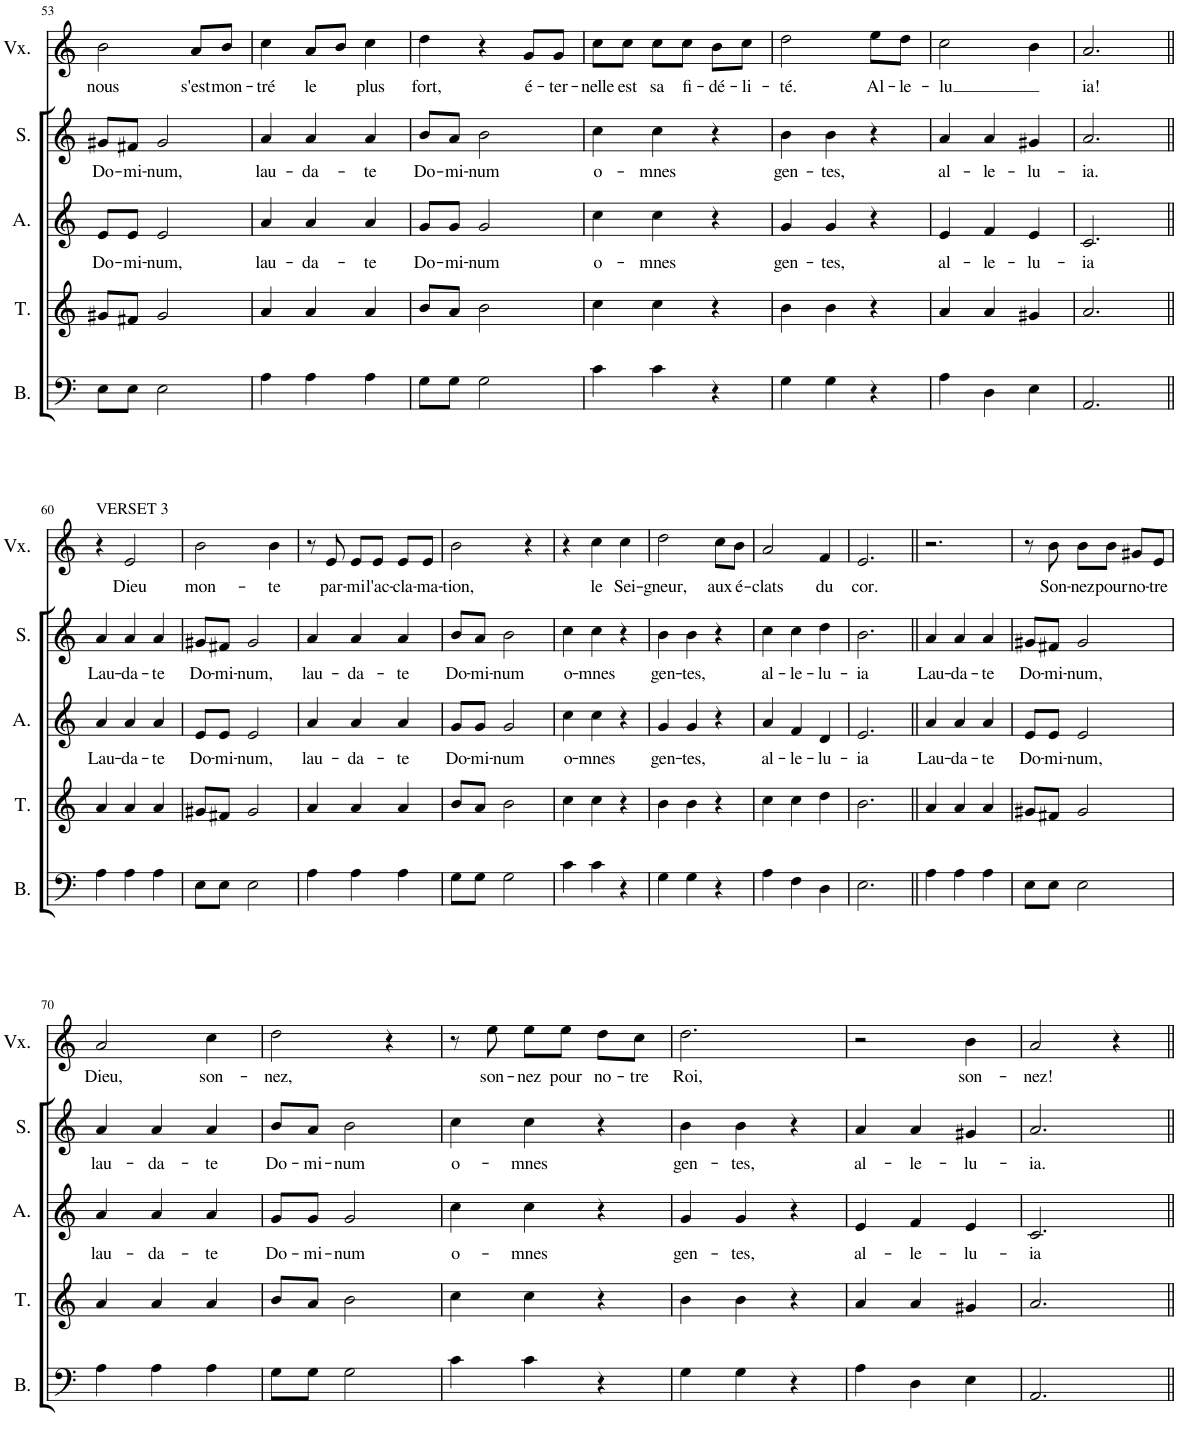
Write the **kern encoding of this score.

**kern	**kern	**kern	**text	**kern	**text	**kern	**text
*part5	*part4	*part3	*part3	*part2	*part2	*part1	*part1
*staff5	*staff4	*staff3	*staff3	*staff2	*staff2	*staff1	*staff1
*I"Bass	*I"Tenor	*I"Alto	*	*I"Soprano	*	*I"Voix	*
*I'B.	*I'T.	*I'A.	*	*I'S.	*	*I'Vx.	*
!!LO:PB:g=z
*clefF4	*clefG2	*clefG2	*	*clefG2	*	*clefG2	*
*k[]	*k[]	*k[]	*	*k[]	*	*k[]	*
*M3/4	*M3/4	*M3/4	*	*M3/4	*	*M3/4	*
=53	=53	=53	=53	=53	=53	=53	=53
!	!	!	!LO:LY:b	!	!LO:LY:b	!	!LO:LY:b
8E\L	8g#X/L	8e/L	Do-	8g#X/L	Do-	2b\	nous
!	!	!	!LO:LY:b	!	!LO:LY:b	!	!
8E\J	8f#X/J	8e/J	-mi-	8f#X/J	-mi-	.	.
!	!	!	!LO:LY:b	!	!LO:LY:b	!	!
2E\	2g#/	2e/	-num,	2g#/	-num,	.	.
!	!	!	!	!	!	!	!LO:LY:b
.	.	.	.	.	.	8a/L	s'est
!	!	!	!	!	!	!	!LO:LY:b
.	.	.	.	.	.	8b/J	mon-
=54	=54	=54	=54	=54	=54	=54	=54
!	!	!	!LO:LY:b	!	!LO:LY:b	!	!LO:LY:b
4A\	4a/	4a/	lau-	4a/	lau-	4cc\	-tré
!	!	!	!LO:LY:b	!	!LO:LY:b	!	!LO:LY:b
4A\	4a/	4a/	-da-	4a/	-da-	8a/L	le
.	.	.	.	.	.	8b/J	.
!	!	!	!LO:LY:b	!	!LO:LY:b	!	!LO:LY:b
4A\	4a/	4a/	-te	4a/	-te	4cc\	plus
=55	=55	=55	=55	=55	=55	=55	=55
!	!	!	!LO:LY:b	!	!LO:LY:b	!	!LO:LY:b
8G\L	8b/L	8g/L	Do-	8b/L	Do-	4dd\	fort,
!	!	!	!LO:LY:b	!	!LO:LY:b	!	!
8G\J	8a/J	8g/J	-mi-	8a/J	-mi-	.	.
!	!	!	!LO:LY:b	!	!LO:LY:b	!	!
2G\	2b\	2g/	-num	2b\	-num	4r	.
!	!	!	!	!	!	!	!LO:LY:b
.	.	.	.	.	.	8g/L	é-
!	!	!	!	!	!	!	!LO:LY:b
.	.	.	.	.	.	8g/J	-ter-
=56	=56	=56	=56	=56	=56	=56	=56
!	!	!	!LO:LY:b	!	!LO:LY:b	!	!LO:LY:b
4c\	4cc\	4cc\	o-	4cc\	o-	8cc\L	-nelle
!	!	!	!	!	!	!	!LO:LY:b
.	.	.	.	.	.	8cc\J	est
!	!	!	!LO:LY:b	!	!LO:LY:b	!	!LO:LY:b
4c\	4cc\	4cc\	-mnes	4cc\	-mnes	8cc\L	sa
!	!	!	!	!	!	!	!LO:LY:b
.	.	.	.	.	.	8cc\J	fi-
!	!	!	!	!	!	!	!LO:LY:b
4r	4r	4r	.	4r	.	8b\L	-dé-
!	!	!	!	!	!	!	!LO:LY:b
.	.	.	.	.	.	8cc\J	-li-
=57	=57	=57	=57	=57	=57	=57	=57
!	!	!	!LO:LY:b	!	!LO:LY:b	!	!LO:LY:b
4G\	4b\	4g/	gen-	4b\	gen-	2dd\	-té.
!	!	!	!LO:LY:b	!	!LO:LY:b	!	!
4G\	4b\	4g/	-tes,	4b\	-tes,	.	.
!	!	!	!	!	!	!	!LO:LY:b
4r	4r	4r	.	4r	.	8ee\L	Al-
!	!	!	!	!	!	!	!LO:LY:b
.	.	.	.	.	.	8dd\J	-le-
=58	=58	=58	=58	=58	=58	=58	=58
!	!	!	!LO:LY:b	!	!LO:LY:b	!	!LO:LY:b
4A\	4a/	4e/	al-	4a/	al-	2cc\	-lu
!	!	!	!LO:LY:b	!	!LO:LY:b	!	!
4D\	4a/	4f/	-le-	4a/	-le-	.	.
!	!	!	!LO:LY:b	!	!LO:LY:b	!	!
4E\	4g#X/	4e/	-lu-	4g#X/	-lu-	4b\	.
=59	=59	=59	=59	=59	=59	=59	=59
!	!	!	!LO:LY:b	!	!LO:LY:b	!	!LO:LY:b
2.AA/	2.a/	2.c/	-ia	2.a/	-ia.	2.a/	ia!
!!LO:LB:g=z
=60||	=60||	=60||	=60||	=60||	=60||	=60||	=60||
!	!	!	!	!	!	!LO:TX:a:t=VERSET 3	!
!	!	!	!LO:LY:b	!	!LO:LY:b	!	!
4A\	4a/	4a/	Lau-	4a/	Lau-	4r	.
!	!	!	!LO:LY:b	!	!LO:LY:b	!	!LO:LY:b
4A\	4a/	4a/	-da-	4a/	-da-	2e/	Dieu
!	!	!	!LO:LY:b	!	!LO:LY:b	!	!
4A\	4a/	4a/	-te	4a/	-te	.	.
=61	=61	=61	=61	=61	=61	=61	=61
!	!	!	!LO:LY:b	!	!LO:LY:b	!	!LO:LY:b
8E\L	8g#X/L	8e/L	Do-	8g#X/L	Do-	2b\	mon-
!	!	!	!LO:LY:b	!	!LO:LY:b	!	!
8E\J	8f#X/J	8e/J	-mi-	8f#X/J	-mi-	.	.
!	!	!	!LO:LY:b	!	!LO:LY:b	!	!
2E\	2g#/	2e/	-num,	2g#/	-num,	.	.
!	!	!	!	!	!	!	!LO:LY:b
.	.	.	.	.	.	4b\	-te
=62	=62	=62	=62	=62	=62	=62	=62
!	!	!	!LO:LY:b	!	!LO:LY:b	!	!
4A\	4a/	4a/	lau-	4a/	lau-	8r	.
!	!	!	!	!	!	!	!LO:LY:b
.	.	.	.	.	.	8e/	par-
!	!	!	!LO:LY:b	!	!LO:LY:b	!	!LO:LY:b
4A\	4a/	4a/	-da-	4a/	-da-	8e/L	-mi
!	!	!	!	!	!	!	!LO:LY:b
.	.	.	.	.	.	8e/J	l'ac-
!	!	!	!LO:LY:b	!	!LO:LY:b	!	!LO:LY:b
4A\	4a/	4a/	-te	4a/	-te	8e/L	-cla-
!	!	!	!	!	!	!	!LO:LY:b
.	.	.	.	.	.	8e/J	-ma-
=63	=63	=63	=63	=63	=63	=63	=63
!	!	!	!LO:LY:b	!	!LO:LY:b	!	!LO:LY:b
8G\L	8b/L	8g/L	Do-	8b/L	Do-	2b\	-tion,
!	!	!	!LO:LY:b	!	!LO:LY:b	!	!
8G\J	8a/J	8g/J	-mi-	8a/J	-mi-	.	.
!	!	!	!LO:LY:b	!	!LO:LY:b	!	!
2G\	2b\	2g/	-num	2b\	-num	.	.
.	.	.	.	.	.	4r	.
=64	=64	=64	=64	=64	=64	=64	=64
!	!	!	!LO:LY:b	!	!LO:LY:b	!	!
4c\	4cc\	4cc\	o-	4cc\	o-	4r	.
!	!	!	!LO:LY:b	!	!LO:LY:b	!	!LO:LY:b
4c\	4cc\	4cc\	-mnes	4cc\	-mnes	4cc\	le
!	!	!	!	!	!	!	!LO:LY:b
4r	4r	4r	.	4r	.	4cc\	Sei-
=65	=65	=65	=65	=65	=65	=65	=65
!	!	!	!LO:LY:b	!	!LO:LY:b	!	!LO:LY:b
4G\	4b\	4g/	gen-	4b\	gen-	2dd\	-gneur,
!	!	!	!LO:LY:b	!	!LO:LY:b	!	!
4G\	4b\	4g/	-tes,	4b\	-tes,	.	.
!	!	!	!	!	!	!	!LO:LY:b
4r	4r	4r	.	4r	.	8cc\L	aux
!	!	!	!	!	!	!	!LO:LY:b
.	.	.	.	.	.	8b\J	é-
=66	=66	=66	=66	=66	=66	=66	=66
!	!	!	!LO:LY:b	!	!LO:LY:b	!	!LO:LY:b
4A\	4cc\	4a/	al-	4cc\	al-	2a/	-clats
!	!	!	!LO:LY:b	!	!LO:LY:b	!	!
4F\	4cc\	4f/	-le-	4cc\	-le-	.	.
!	!	!	!LO:LY:b	!	!LO:LY:b	!	!LO:LY:b
4D\	4dd\	4d/	-lu-	4dd\	-lu-	4f/	du
=67	=67	=67	=67	=67	=67	=67	=67
!	!	!	!LO:LY:b	!	!LO:LY:b	!	!LO:LY:b
2.E\	2.b\	2.e/	-ia	2.b\	-ia	2.e/	cor.
=68||	=68||	=68||	=68||	=68||	=68||	=68||	=68||
!	!	!	!LO:LY:b	!	!LO:LY:b	!	!
4A\	4a/	4a/	Lau-	4a/	Lau-	2.r	.
!	!	!	!LO:LY:b	!	!LO:LY:b	!	!
4A\	4a/	4a/	-da-	4a/	-da-	.	.
!	!	!	!LO:LY:b	!	!LO:LY:b	!	!
4A\	4a/	4a/	-te	4a/	-te	.	.
=69	=69	=69	=69	=69	=69	=69	=69
!	!	!	!LO:LY:b	!	!LO:LY:b	!	!
8E\L	8g#X/L	8e/L	Do-	8g#X/L	Do-	8r	.
!	!	!	!LO:LY:b	!	!LO:LY:b	!	!LO:LY:b
8E\J	8f#X/J	8e/J	-mi-	8f#X/J	-mi-	8b\	Son-
!	!	!	!LO:LY:b	!	!LO:LY:b	!	!LO:LY:b
2E\	2g#/	2e/	-num,	2g#/	-num,	8b\L	-nez
!	!	!	!	!	!	!	!LO:LY:b
.	.	.	.	.	.	8b\J	pour
!	!	!	!	!	!	!	!LO:LY:b
.	.	.	.	.	.	8g#X/L	no-
!	!	!	!	!	!	!	!LO:LY:b
.	.	.	.	.	.	8e/J	-tre
!!LO:LB:g=z
=70	=70	=70	=70	=70	=70	=70	=70
!	!	!	!LO:LY:b	!	!LO:LY:b	!	!LO:LY:b
4A\	4a/	4a/	lau-	4a/	lau-	2a/	Dieu,
!	!	!	!LO:LY:b	!	!LO:LY:b	!	!
4A\	4a/	4a/	-da-	4a/	-da-	.	.
!	!	!	!LO:LY:b	!	!LO:LY:b	!	!LO:LY:b
4A\	4a/	4a/	-te	4a/	-te	4cc\	son-
=71	=71	=71	=71	=71	=71	=71	=71
!	!	!	!LO:LY:b	!	!LO:LY:b	!	!LO:LY:b
8G\L	8b/L	8g/L	Do-	8b/L	Do-	2dd\	-nez,
!	!	!	!LO:LY:b	!	!LO:LY:b	!	!
8G\J	8a/J	8g/J	-mi-	8a/J	-mi-	.	.
!	!	!	!LO:LY:b	!	!LO:LY:b	!	!
2G\	2b\	2g/	-num	2b\	-num	.	.
.	.	.	.	.	.	4r	.
=72	=72	=72	=72	=72	=72	=72	=72
!	!	!	!LO:LY:b	!	!LO:LY:b	!	!
4c\	4cc\	4cc\	o-	4cc\	o-	8r	.
!	!	!	!	!	!	!	!LO:LY:b
.	.	.	.	.	.	8ee\	son-
!	!	!	!LO:LY:b	!	!LO:LY:b	!	!LO:LY:b
4c\	4cc\	4cc\	-mnes	4cc\	-mnes	8ee\L	-nez
!	!	!	!	!	!	!	!LO:LY:b
.	.	.	.	.	.	8ee\J	pour
!	!	!	!	!	!	!	!LO:LY:b
4r	4r	4r	.	4r	.	8dd\L	no-
!	!	!	!	!	!	!	!LO:LY:b
.	.	.	.	.	.	8cc\J	-tre
=73	=73	=73	=73	=73	=73	=73	=73
!	!	!	!LO:LY:b	!	!LO:LY:b	!	!LO:LY:b
4G\	4b\	4g/	gen-	4b\	gen-	2.dd\	Roi,
!	!	!	!LO:LY:b	!	!LO:LY:b	!	!
4G\	4b\	4g/	-tes,	4b\	-tes,	.	.
4r	4r	4r	.	4r	.	.	.
=74	=74	=74	=74	=74	=74	=74	=74
!	!	!	!LO:LY:b	!	!LO:LY:b	!	!
4A\	4a/	4e/	al-	4a/	al-	2r	.
!	!	!	!LO:LY:b	!	!LO:LY:b	!	!
4D\	4a/	4f/	-le-	4a/	-le-	.	.
!	!	!	!LO:LY:b	!	!LO:LY:b	!	!LO:LY:b
4E\	4g#X/	4e/	-lu-	4g#X/	-lu-	4b\	son-
=75	=75	=75	=75	=75	=75	=75	=75
!	!	!	!LO:LY:b	!	!LO:LY:b	!	!LO:LY:b
2.AA/	2.a/	2.c/	-ia	2.a/	-ia.	2a/	-nez!
.	.	.	.	.	.	4r	.
=||	=||	=||	=||	=||	=||	=||	=||
*-	*-	*-	*-	*-	*-	*-	*-
